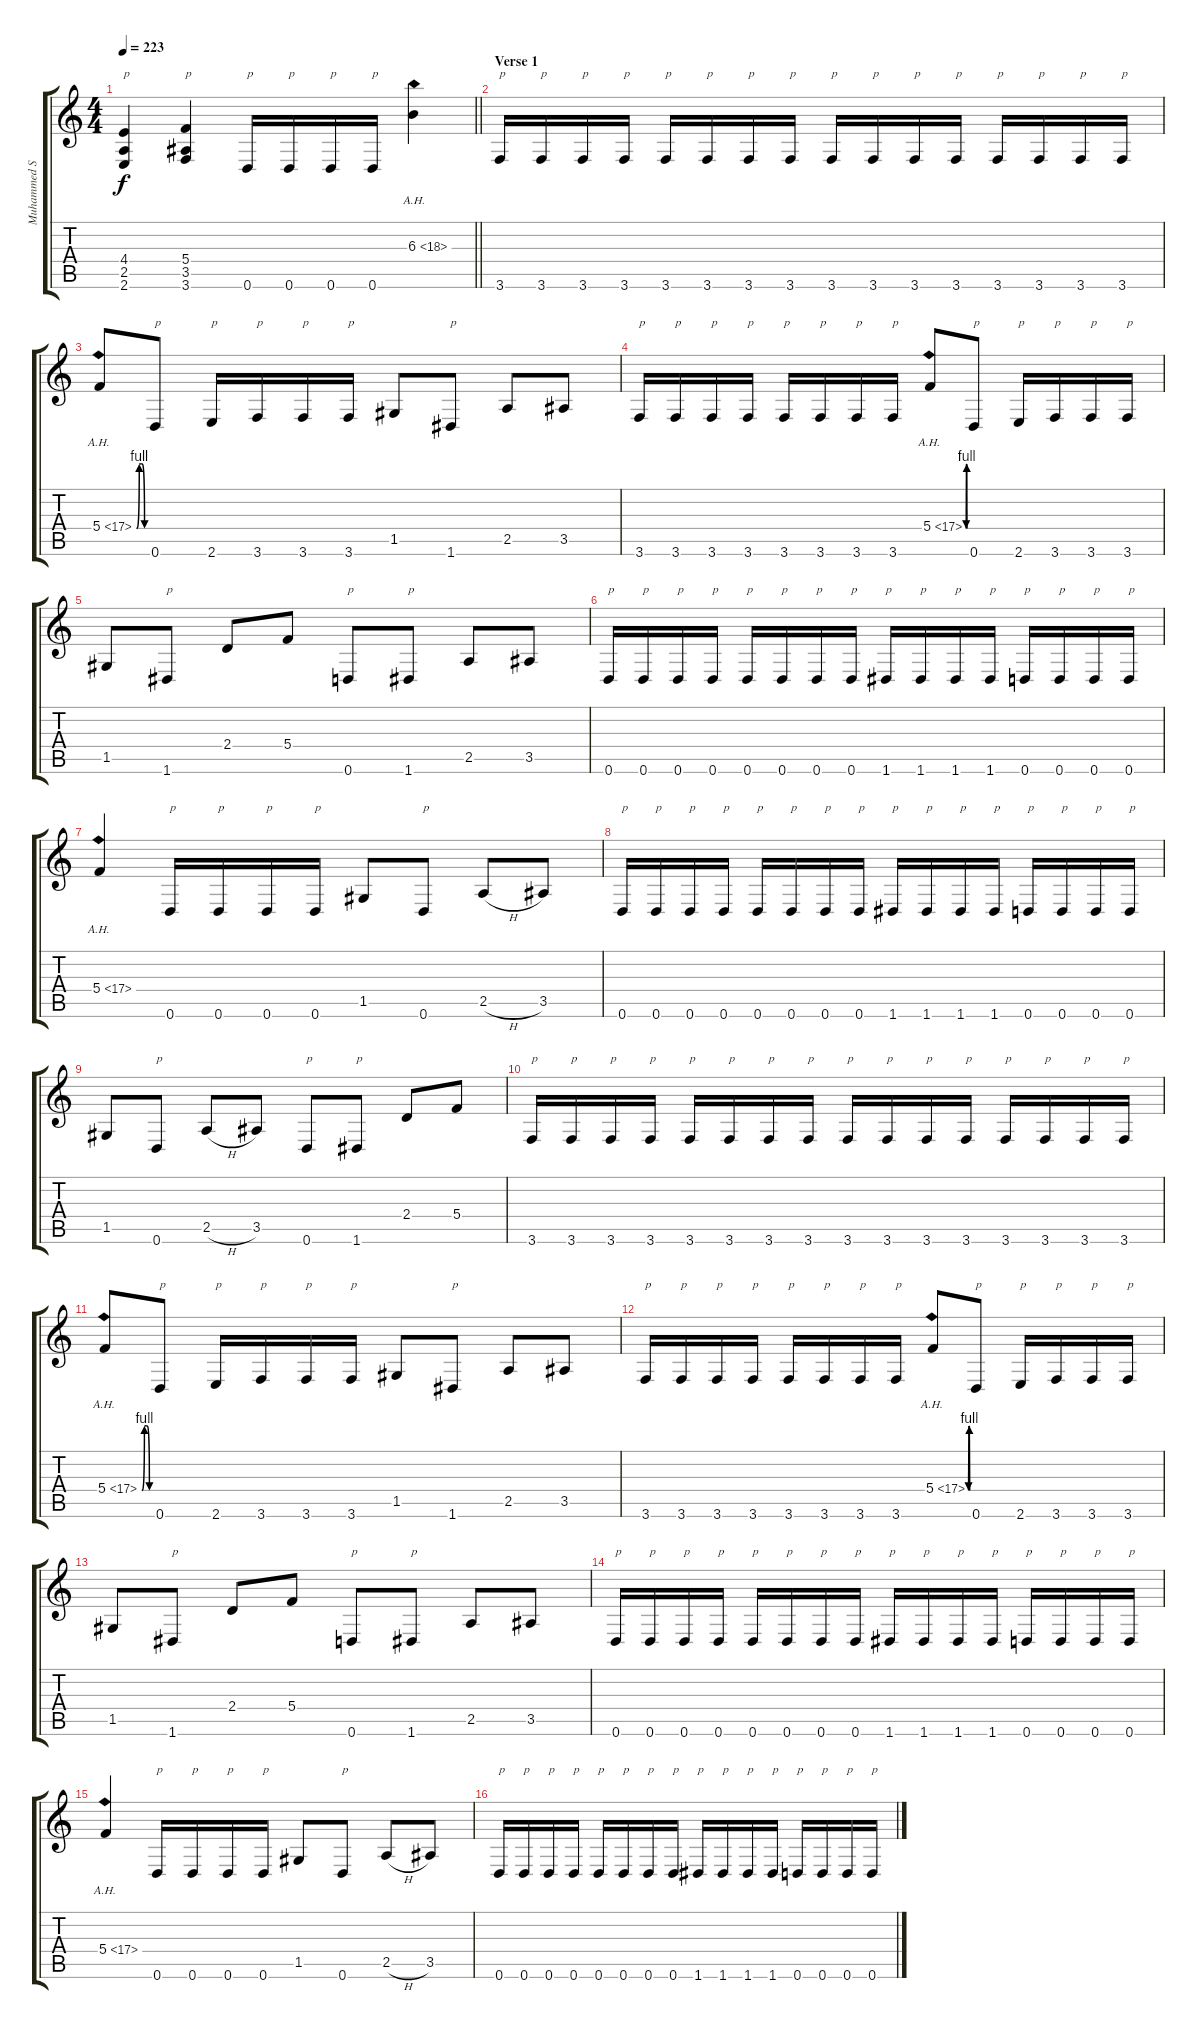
\track ("Muhammed Suicmez" "Muhammed S") {instrument distortionguitar}
\staff {score tabs}
\tuning (D4 A3 F3 C3 G2 D2) {hide}
\ts (4 4)
\tempo 223
\clef g2
\barLineRight lightlight
\ks c
(4.4 2.5 2.6).4{txt "p" dy f} (5.4 3.5 3.6).4{txt "p"} 0.6.16{txt "p"} 0.6.16{txt "p"} 0.6.16{txt "p"} 0.6.16{txt "p"} 6.3{ah 12}.4 |
\section ("" "Verse 1")
3.6.16{txt "p"} 3.6.16{txt "p"} 3.6.16{txt "p"} 3.6.16{txt "p"} 3.6.16{txt "p"} 3.6.16{txt "p"} 3.6.16{txt "p"} 3.6.16{txt "p"} 3.6.16{txt "p"} 3.6.16{txt "p"} 3.6.16{txt "p"} 3.6.16{txt "p"} 3.6.16{txt "p"} 3.6.16{txt "p"} 3.6.16{txt "p"} 3.6.16{txt "p"} |
5.4{be (custom 0 0 15 4 30 4 45 0 60 0) ah 12}.8 0.6.8{txt "p"} 2.6.16{txt "p"} 3.6.16{txt "p"} 3.6.16{txt "p"} 3.6.16{txt "p"} 1.5.8 1.6.8{txt "p"} 2.5.8 3.5.8 |
3.6.16{txt "p"} 3.6.16{txt "p"} 3.6.16{txt "p"} 3.6.16{txt "p"} 3.6.16{txt "p"} 3.6.16{txt "p"} 3.6.16{txt "p"} 3.6.16{txt "p"} 5.4{be (custom 0 0 15 4 30 4 45 0 60 0) ah 12}.8 0.6.8{txt "p"} 2.6.16{txt "p"} 3.6.16{txt "p"} 3.6.16{txt "p"} 3.6.16{txt "p"} |
1.5.8 1.6.8{txt "p"} 2.4.8 5.4.8 0.6.8{txt "p"} 1.6.8{txt "p"} 2.5.8 3.5.8 |
0.6.16{txt "p"} 0.6.16{txt "p"} 0.6.16{txt "p"} 0.6.16{txt "p"} 0.6.16{txt "p"} 0.6.16{txt "p"} 0.6.16{txt "p"} 0.6.16{txt "p"} 1.6.16{txt "p"} 1.6.16{txt "p"} 1.6.16{txt "p"} 1.6.16{txt "p"} 0.6.16{txt "p"} 0.6.16{txt "p"} 0.6.16{txt "p"} 0.6.16{txt "p"} |
5.4{ah 12}.4 0.6.16{txt "p"} 0.6.16{txt "p"} 0.6.16{txt "p"} 0.6.16{txt "p"} 1.5.8 0.6.8{txt "p"} 2.5{h}.8 3.5.8 |
0.6.16{txt "p"} 0.6.16{txt "p"} 0.6.16{txt "p"} 0.6.16{txt "p"} 0.6.16{txt "p"} 0.6.16{txt "p"} 0.6.16{txt "p"} 0.6.16{txt "p"} 1.6.16{txt "p"} 1.6.16{txt "p"} 1.6.16{txt "p"} 1.6.16{txt "p"} 0.6.16{txt "p"} 0.6.16{txt "p"} 0.6.16{txt "p"} 0.6.16{txt "p"} |
1.5.8 0.6.8{txt "p"} 2.5{h}.8 3.5.8 0.6.8{txt "p"} 1.6.8{txt "p"} 2.4.8 5.4.8 |
3.6.16{txt "p"} 3.6.16{txt "p"} 3.6.16{txt "p"} 3.6.16{txt "p"} 3.6.16{txt "p"} 3.6.16{txt "p"} 3.6.16{txt "p"} 3.6.16{txt "p"} 3.6.16{txt "p"} 3.6.16{txt "p"} 3.6.16{txt "p"} 3.6.16{txt "p"} 3.6.16{txt "p"} 3.6.16{txt "p"} 3.6.16{txt "p"} 3.6.16{txt "p"} |
5.4{be (custom 0 0 15 4 30 4 45 0 60 0) ah 12}.8 0.6.8{txt "p"} 2.6.16{txt "p"} 3.6.16{txt "p"} 3.6.16{txt "p"} 3.6.16{txt "p"} 1.5.8 1.6.8{txt "p"} 2.5.8 3.5.8 |
3.6.16{txt "p"} 3.6.16{txt "p"} 3.6.16{txt "p"} 3.6.16{txt "p"} 3.6.16{txt "p"} 3.6.16{txt "p"} 3.6.16{txt "p"} 3.6.16{txt "p"} 5.4{be (custom 0 0 15 4 30 4 45 0 60 0) ah 12}.8 0.6.8{txt "p"} 2.6.16{txt "p"} 3.6.16{txt "p"} 3.6.16{txt "p"} 3.6.16{txt "p"} |
1.5.8 1.6.8{txt "p"} 2.4.8 5.4.8 0.6.8{txt "p"} 1.6.8{txt "p"} 2.5.8 3.5.8 |
0.6.16{txt "p"} 0.6.16{txt "p"} 0.6.16{txt "p"} 0.6.16{txt "p"} 0.6.16{txt "p"} 0.6.16{txt "p"} 0.6.16{txt "p"} 0.6.16{txt "p"} 1.6.16{txt "p"} 1.6.16{txt "p"} 1.6.16{txt "p"} 1.6.16{txt "p"} 0.6.16{txt "p"} 0.6.16{txt "p"} 0.6.16{txt "p"} 0.6.16{txt "p"} |
5.4{ah 12}.4 0.6.16{txt "p"} 0.6.16{txt "p"} 0.6.16{txt "p"} 0.6.16{txt "p"} 1.5.8 0.6.8{txt "p"} 2.5{h}.8 3.5.8 |
0.6.16{txt "p"} 0.6.16{txt "p"} 0.6.16{txt "p"} 0.6.16{txt "p"} 0.6.16{txt "p"} 0.6.16{txt "p"} 0.6.16{txt "p"} 0.6.16{txt "p"} 1.6.16{txt "p"} 1.6.16{txt "p"} 1.6.16{txt "p"} 1.6.16{txt "p"} 0.6.16{txt "p"} 0.6.16{txt "p"} 0.6.16{txt "p"} 0.6.16{txt "p"}
